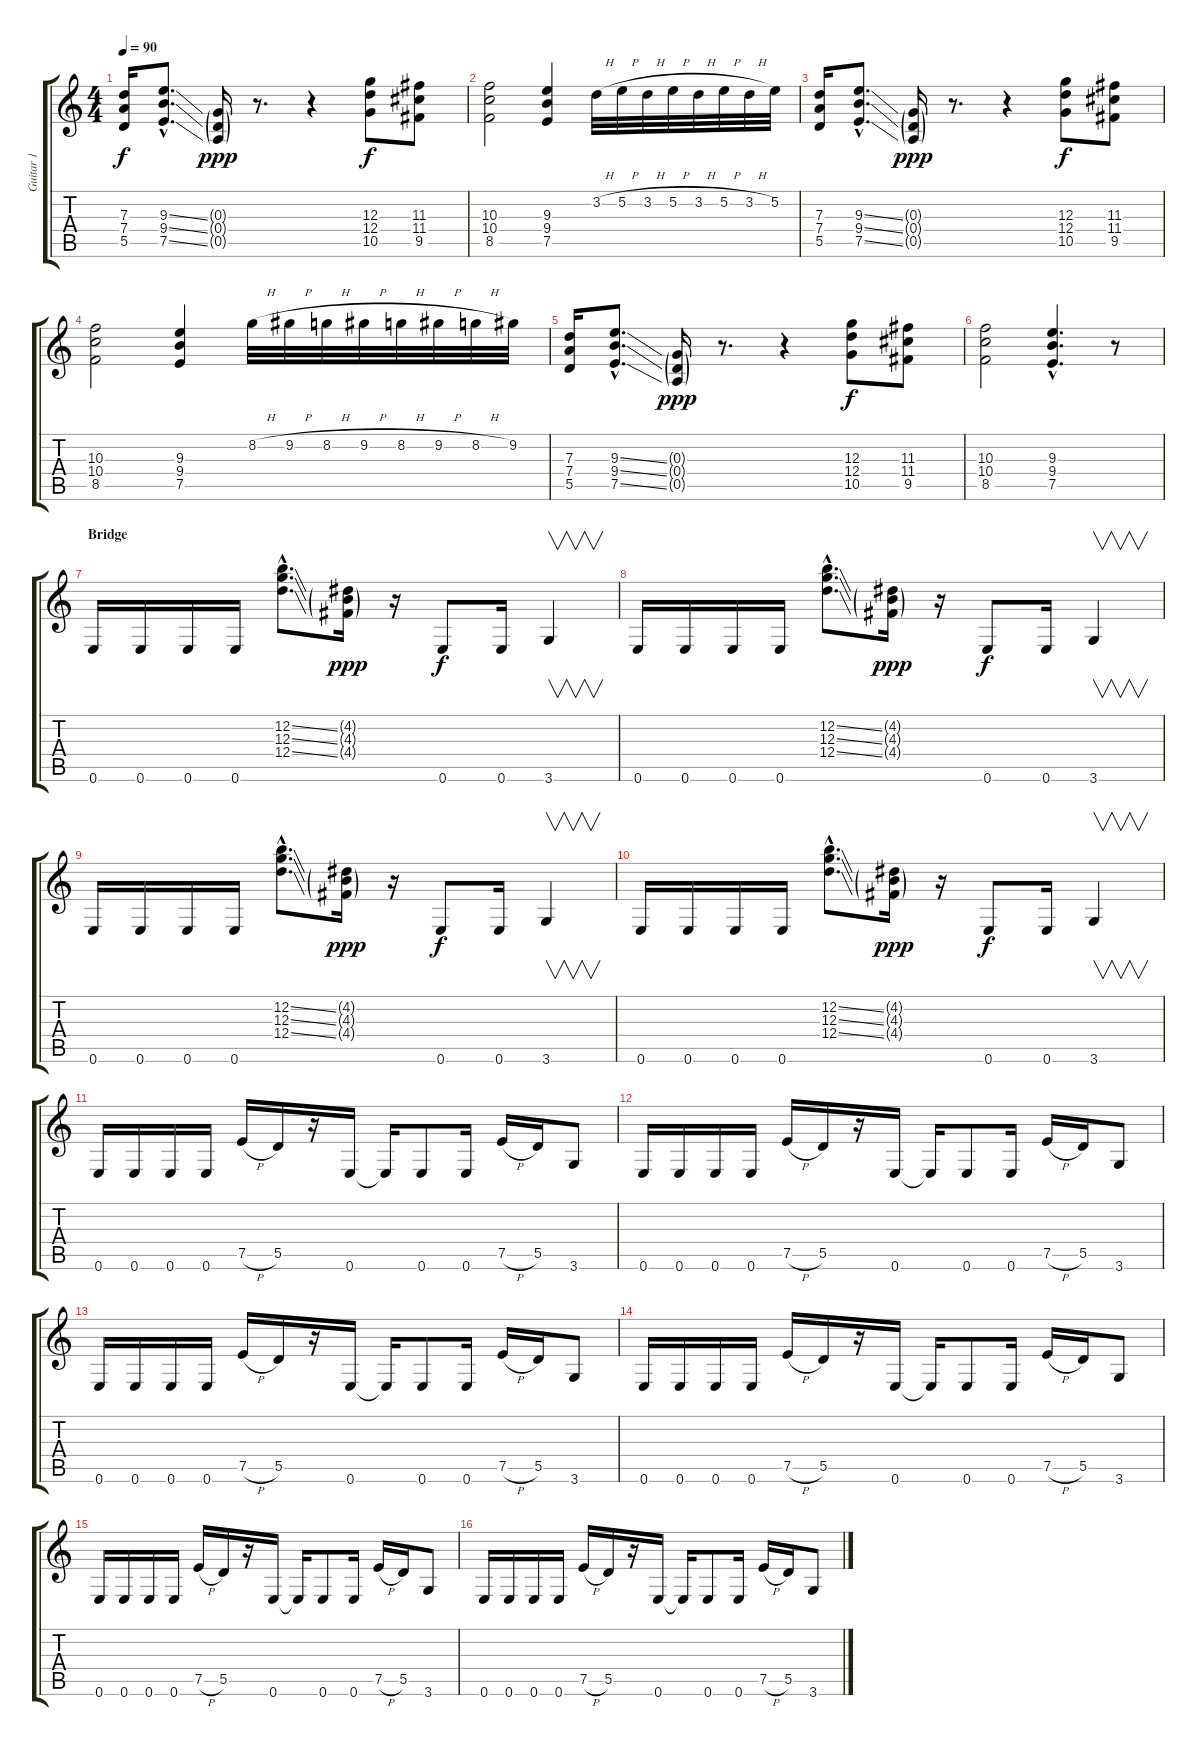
\track ("Guitar 1" "Guitar 1") {instrument distortionguitar}
\staff {score tabs}
\tuning (E4 B3 G3 D3 A2 E2) {hide}
\ts (4 4)
\tempo 90
\clef g2
\ks c
(7.3 7.4 5.5).16{dy f} (9.3{ss hac} 9.4{ss hac} 7.5{ss hac}).8{d} (0.3{g} 0.4{g} 0.5{g}).16{dy ppp} r.8{d} r.4 (12.3 12.4 10.5).8{dy f} (11.3 11.4 9.5).8 |
(10.3 10.4 8.5).2 (9.3 9.4 7.5).4 3.2{h}.32 5.2{h}.32 3.2{h}.32 5.2{h}.32 3.2{h}.32 5.2{h}.32 3.2{h}.32 5.2.32 |
(7.3 7.4 5.5).16 (9.3{ss hac} 9.4{ss hac} 7.5{ss hac}).8{d} (0.3{g} 0.4{g} 0.5{g}).16{dy ppp} r.8{d} r.4 (12.3 12.4 10.5).8{dy f} (11.3 11.4 9.5).8 |
(10.3 10.4 8.5).2 (9.3 9.4 7.5).4 8.2{h}.32 9.2{h}.32 8.2{h}.32 9.2{h}.32 8.2{h}.32 9.2{h}.32 8.2{h}.32 9.2.32 |
(7.3 7.4 5.5).16 (9.3{ss hac} 9.4{ss hac} 7.5{ss hac}).8{d} (0.3{g} 0.4{g} 0.5{g}).16{dy ppp} r.8{d} r.4 (12.3 12.4 10.5).8{dy f} (11.3 11.4 9.5).8 |
(10.3 10.4 8.5).2 (9.3{hac} 9.4{hac} 7.5{hac}).4{d} r.8 |
\section ("" "Bridge")
0.6.16 0.6.16 0.6.16 0.6.16 (12.2{ss hac} 12.3{ss hac} 12.4{ss hac}).8{d} (4.2{g} 4.3{g} 4.4{g}).16{dy ppp} r.16 0.6.8{dy f} 0.6.16 3.6.4{v} |
0.6.16 0.6.16 0.6.16 0.6.16 (12.2{ss hac} 12.3{ss hac} 12.4{ss hac}).8{d} (4.2{g} 4.3{g} 4.4{g}).16{dy ppp} r.16 0.6.8{dy f} 0.6.16 3.6.4{v} |
0.6.16 0.6.16 0.6.16 0.6.16 (12.2{ss hac} 12.3{ss hac} 12.4{ss hac}).8{d} (4.2{g} 4.3{g} 4.4{g}).16{dy ppp} r.16 0.6.8{dy f} 0.6.16 3.6.4{v} |
0.6.16 0.6.16 0.6.16 0.6.16 (12.2{ss hac} 12.3{ss hac} 12.4{ss hac}).8{d} (4.2{g} 4.3{g} 4.4{g}).16{dy ppp} r.16 0.6.8{dy f} 0.6.16 3.6.4{v} |
0.6.16 0.6.16 0.6.16 0.6.16 7.5{h}.16 5.5.16 r.16 0.6.16 0.6{t}.16 0.6.8 0.6.16 7.5{h}.16 5.5.16 3.6.8 |
0.6.16 0.6.16 0.6.16 0.6.16 7.5{h}.16 5.5.16 r.16 0.6.16 0.6{t}.16 0.6.8 0.6.16 7.5{h}.16 5.5.16 3.6.8 |
0.6.16 0.6.16 0.6.16 0.6.16 7.5{h}.16 5.5.16 r.16 0.6.16 0.6{t}.16 0.6.8 0.6.16 7.5{h}.16 5.5.16 3.6.8 |
0.6.16 0.6.16 0.6.16 0.6.16 7.5{h}.16 5.5.16 r.16 0.6.16 0.6{t}.16 0.6.8 0.6.16 7.5{h}.16 5.5.16 3.6.8 |
0.6.16 0.6.16 0.6.16 0.6.16 7.5{h}.16 5.5.16 r.16 0.6.16 0.6{t}.16 0.6.8 0.6.16 7.5{h}.16 5.5.16 3.6.8 |
0.6.16 0.6.16 0.6.16 0.6.16 7.5{h}.16 5.5.16 r.16 0.6.16 0.6{t}.16 0.6.8 0.6.16 7.5{h}.16 5.5.16 3.6.8
